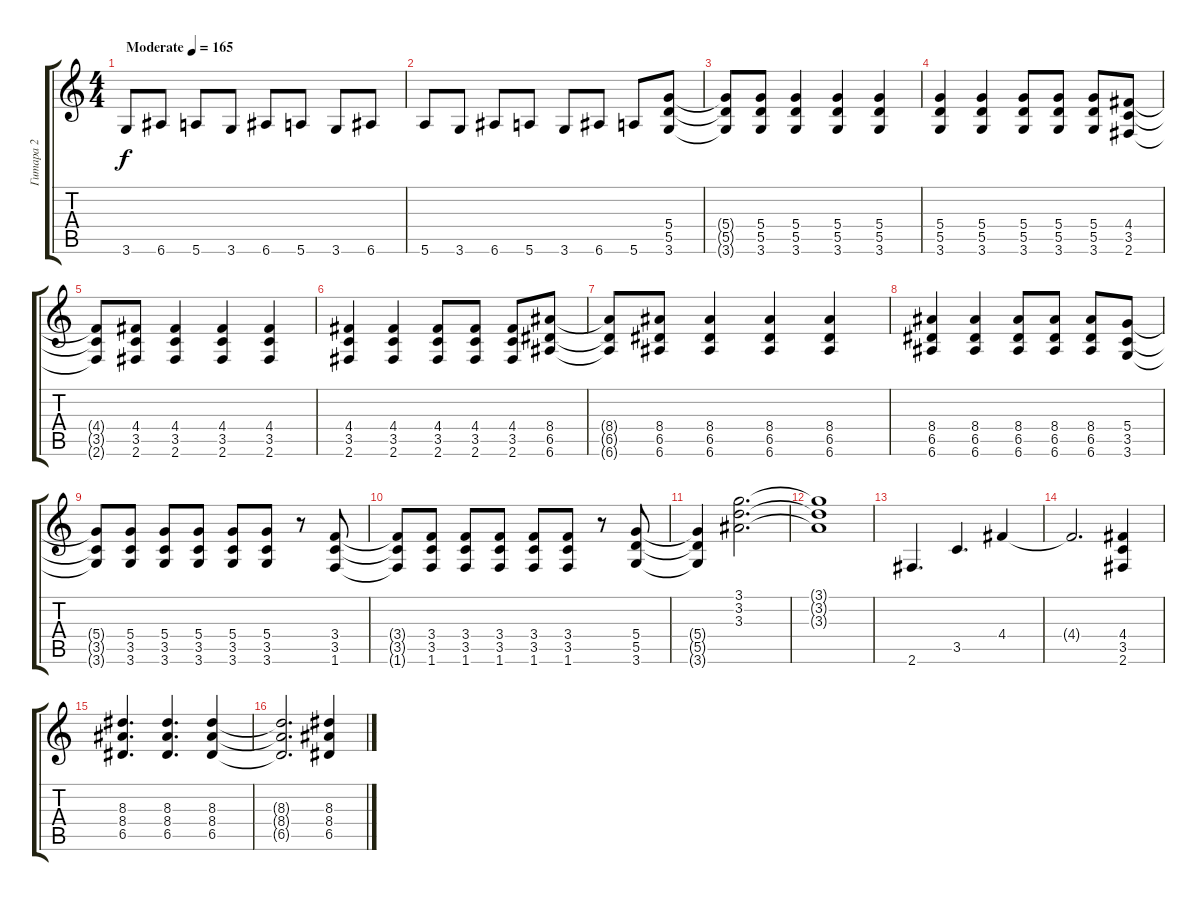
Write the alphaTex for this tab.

\track ("Гитара 2" "Гитара 2") {instrument distortionguitar}
\staff {score tabs}
\tuning (E4 B3 G3 D3 A2 E2) {hide}
\ts (4 4)
\tempo (165 "Moderate")
\clef g2
\ks c
3.6.8{dy f instrument distortionguitar} 6.6.8 5.6.8 3.6.8 6.6.8 5.6.8 3.6.8 6.6.8 |
5.6.8 3.6.8 6.6.8 5.6.8 3.6.8 6.6.8 5.6.8 (5.4 5.5 3.6).8 |
(5.4{t} 5.5{t} 3.6{t}).8 (5.4 5.5 3.6).8 (5.4 5.5 3.6).4 (5.4 5.5 3.6).4 (5.4 5.5 3.6).4 |
(5.4 5.5 3.6).4 (5.4 5.5 3.6).4 (5.4 5.5 3.6).8 (5.4 5.5 3.6).8 (5.4 5.5 3.6).8 (4.4 3.5 2.6).8 |
(4.4{t} 3.5{t} 2.6{t}).8 (4.4 3.5 2.6).8 (4.4 3.5 2.6).4 (4.4 3.5 2.6).4 (4.4 3.5 2.6).4 |
(4.4 3.5 2.6).4 (4.4 3.5 2.6).4 (4.4 3.5 2.6).8 (4.4 3.5 2.6).8 (4.4 3.5 2.6).8 (8.4 6.5 6.6).8 |
(8.4{t} 6.5{t} 6.6{t}).8 (8.4 6.5 6.6).8 (8.4 6.5 6.6).4 (8.4 6.5 6.6).4 (8.4 6.5 6.6).4 |
(8.4 6.5 6.6).4 (8.4 6.5 6.6).4 (8.4 6.5 6.6).8 (8.4 6.5 6.6).8 (8.4 6.5 6.6).8 (5.4 3.5 3.6).8 |
(5.4{t} 3.5{t} 3.6{t}).8 (5.4 3.5 3.6).8 (5.4 3.5 3.6).8 (5.4 3.5 3.6).8 (5.4 3.5 3.6).8 (5.4 3.5 3.6).8 r.8 (3.4 3.5 1.6).8 |
(3.4{t} 3.5{t} 1.6{t}).8 (3.4 3.5 1.6).8 (3.4 3.5 1.6).8 (3.4 3.5 1.6).8 (3.4 3.5 1.6).8 (3.4 3.5 1.6).8 r.8 (5.4 5.5 3.6).8 |
(5.4{t} 5.5{t} 3.6{t}).4 (3.1 3.2 3.3).2{d} |
(3.1{t} 3.2{t} 3.3{t}).1 |
2.6.4{d} 3.5.4{d} 4.4.4 |
4.4{t}.2{d} (4.4 3.5 2.6).4 |
(8.3 8.4 6.5).4{d} (8.3 8.4 6.5).4{d} (8.3 8.4 6.5).4 |
(8.3{t} 8.4{t} 6.5{t}).2{d} (8.3{ss} 8.4{ss} 6.5{ss}).4
